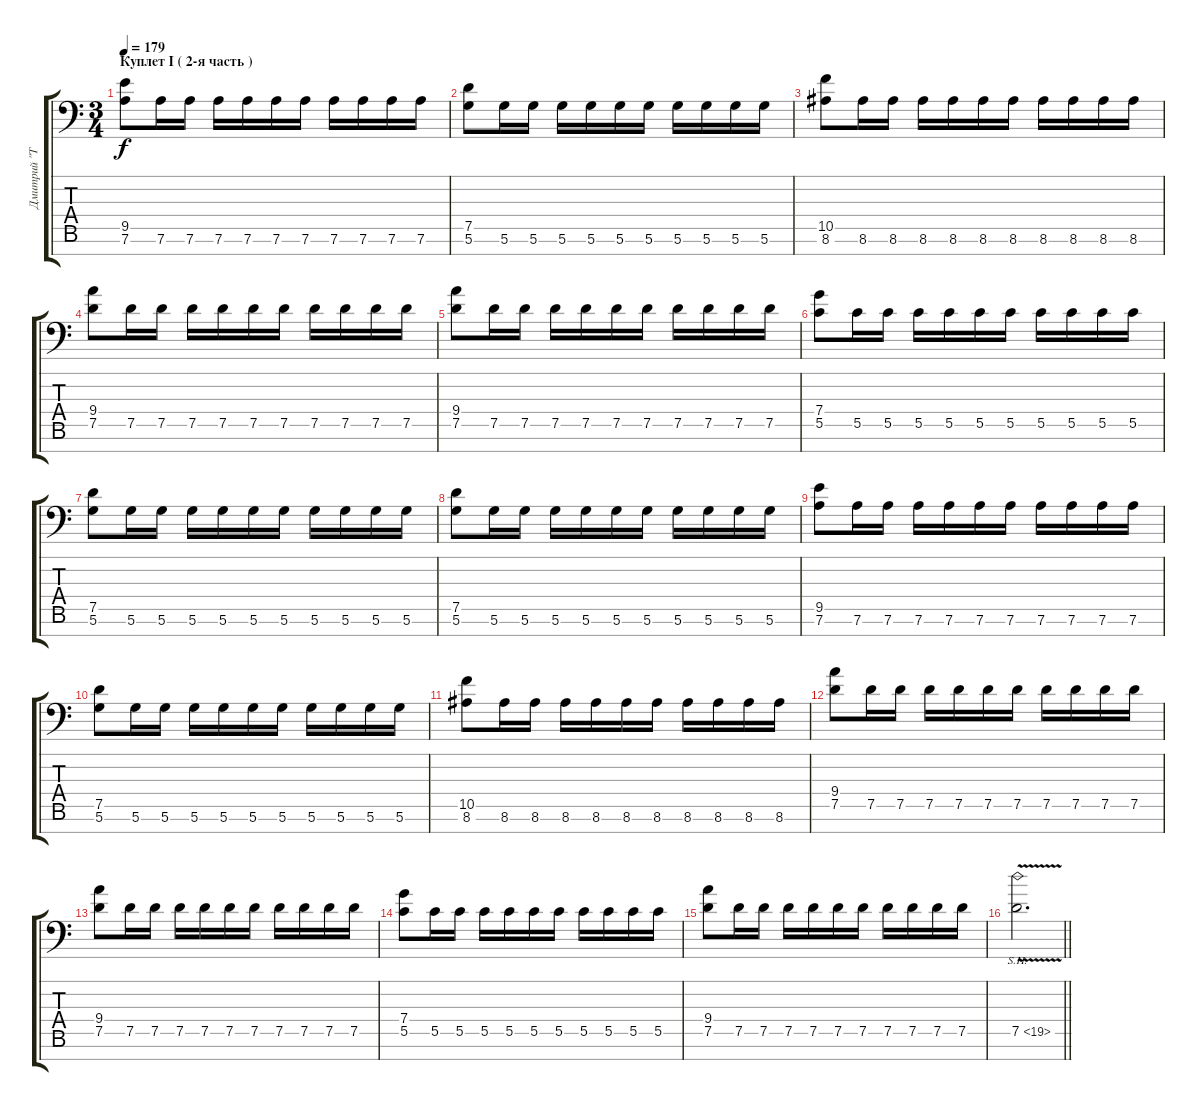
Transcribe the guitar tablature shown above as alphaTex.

\track ("Дмитрий \"Terris\" Процко" "Дмитрий \"T") {instrument distortionguitar}
\staff {score tabs}
\tuning (D4 A3 F3 C3 G2 D2 A1) {hide}
\ts (3 4)
\section ("" "Куплет I ( 2-я часть )")
\tempo 179
\clef f4
\ks c
(9.5 7.6).8{dy f} 7.6.16 7.6.16 7.6.16 7.6.16 7.6.16 7.6.16 7.6.16 7.6.16 7.6.16 7.6.16 |
(7.5 5.6).8 5.6.16 5.6.16 5.6.16 5.6.16 5.6.16 5.6.16 5.6.16 5.6.16 5.6.16 5.6.16 |
(10.5 8.6).8 8.6.16 8.6.16 8.6.16 8.6.16 8.6.16 8.6.16 8.6.16 8.6.16 8.6.16 8.6.16 |
(9.4 7.5).8 7.5.16 7.5.16 7.5.16 7.5.16 7.5.16 7.5.16 7.5.16 7.5.16 7.5.16 7.5.16 |
(9.4 7.5).8 7.5.16 7.5.16 7.5.16 7.5.16 7.5.16 7.5.16 7.5.16 7.5.16 7.5.16 7.5.16 |
(7.4 5.5).8 5.5.16 5.5.16 5.5.16 5.5.16 5.5.16 5.5.16 5.5.16 5.5.16 5.5.16 5.5.16 |
(7.5 5.6).8 5.6.16 5.6.16 5.6.16 5.6.16 5.6.16 5.6.16 5.6.16 5.6.16 5.6.16 5.6.16 |
(7.5 5.6).8 5.6.16 5.6.16 5.6.16 5.6.16 5.6.16 5.6.16 5.6.16 5.6.16 5.6.16 5.6.16 |
(9.5 7.6).8 7.6.16 7.6.16 7.6.16 7.6.16 7.6.16 7.6.16 7.6.16 7.6.16 7.6.16 7.6.16 |
(7.5 5.6).8 5.6.16 5.6.16 5.6.16 5.6.16 5.6.16 5.6.16 5.6.16 5.6.16 5.6.16 5.6.16 |
(10.5 8.6).8 8.6.16 8.6.16 8.6.16 8.6.16 8.6.16 8.6.16 8.6.16 8.6.16 8.6.16 8.6.16 |
(9.4 7.5).8 7.5.16 7.5.16 7.5.16 7.5.16 7.5.16 7.5.16 7.5.16 7.5.16 7.5.16 7.5.16 |
(9.4 7.5).8 7.5.16 7.5.16 7.5.16 7.5.16 7.5.16 7.5.16 7.5.16 7.5.16 7.5.16 7.5.16 |
(7.4 5.5).8 5.5.16 5.5.16 5.5.16 5.5.16 5.5.16 5.5.16 5.5.16 5.5.16 5.5.16 5.5.16 |
(9.4 7.5).8 7.5.16 7.5.16 7.5.16 7.5.16 7.5.16 7.5.16 7.5.16 7.5.16 7.5.16 7.5.16 |
\barLineRight lightlight
7.5{sh 12 v}.2{d}
